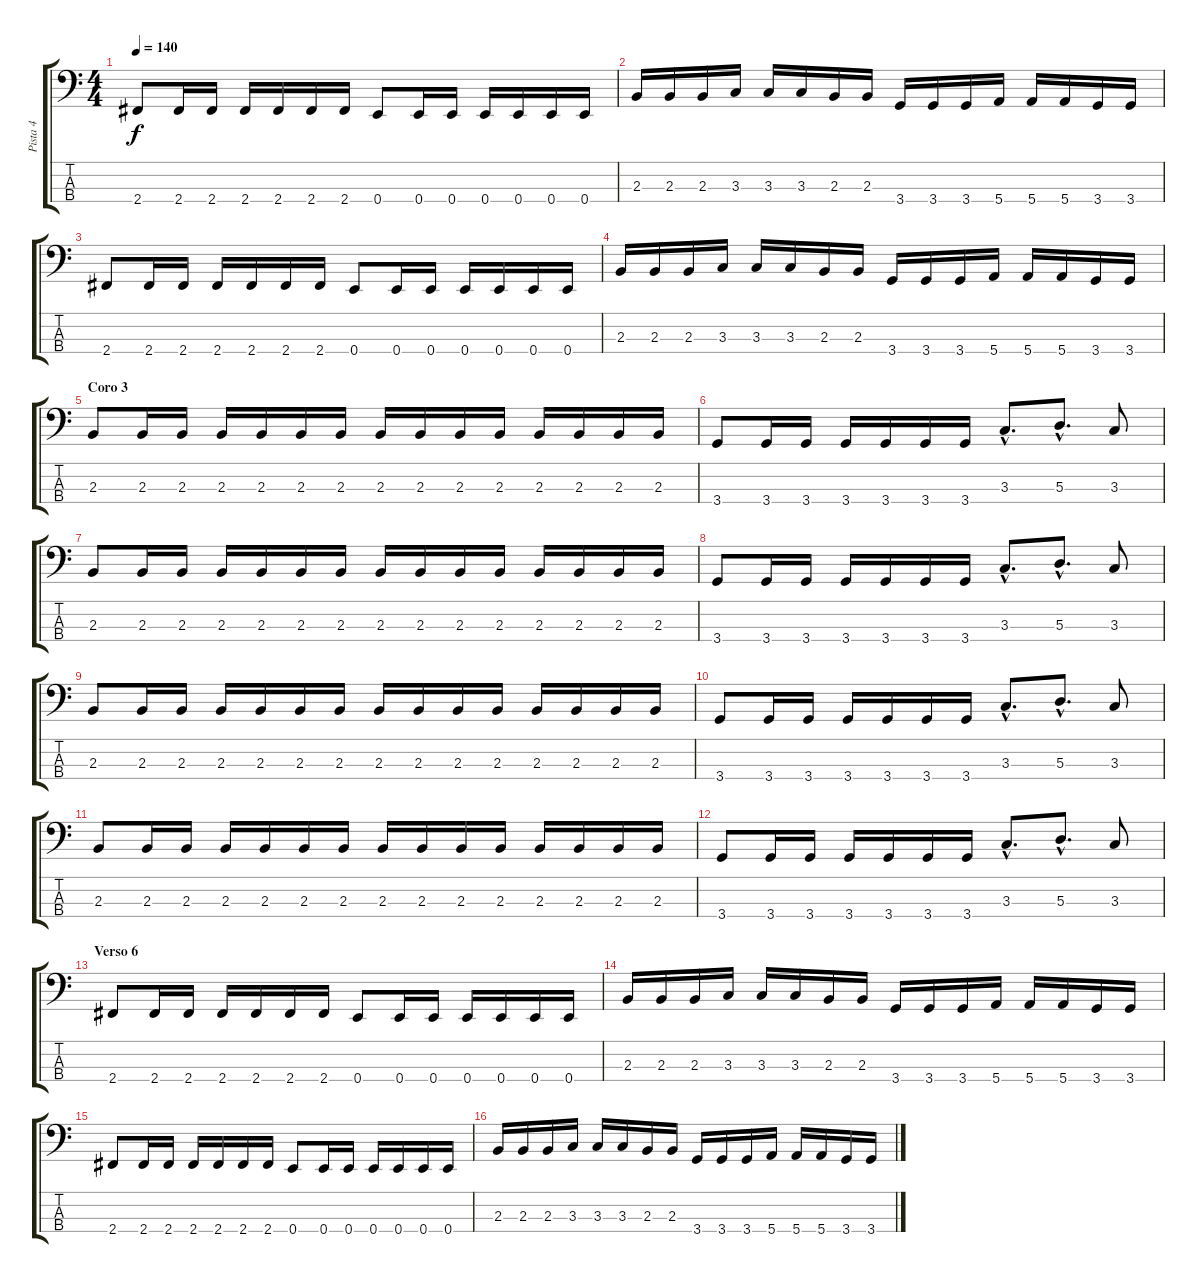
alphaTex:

\track ("Pista 4" "Pista 4") {instrument electricbassfinger}
\staff {score tabs}
\tuning (G2 D2 A1 E1) {hide}
\ts (4 4)
\tempo 140
\clef f4
\ks c
2.4.8{dy f} 2.4.16 2.4.16 2.4.16 2.4.16 2.4.16 2.4.16 0.4.8 0.4.16 0.4.16 0.4.16 0.4.16 0.4.16 0.4.16 |
2.3.16 2.3.16 2.3.16 3.3.16 3.3.16 3.3.16 2.3.16 2.3.16 3.4.16 3.4.16 3.4.16 5.4.16 5.4.16 5.4.16 3.4.16 3.4.16 |
2.4.8 2.4.16 2.4.16 2.4.16 2.4.16 2.4.16 2.4.16 0.4.8 0.4.16 0.4.16 0.4.16 0.4.16 0.4.16 0.4.16 |
2.3.16 2.3.16 2.3.16 3.3.16 3.3.16 3.3.16 2.3.16 2.3.16 3.4.16 3.4.16 3.4.16 5.4.16 5.4.16 5.4.16 3.4.16 3.4.16 |
\section ("" "Coro 3")
2.3.8 2.3.16 2.3.16 2.3.16 2.3.16 2.3.16 2.3.16 2.3.16 2.3.16 2.3.16 2.3.16 2.3.16 2.3.16 2.3.16 2.3.16 |
3.4.8 3.4.16 3.4.16 3.4.16 3.4.16 3.4.16 3.4.16 3.3{hac}.8{d} 5.3{hac}.8{d} 3.3.8 |
2.3.8 2.3.16 2.3.16 2.3.16 2.3.16 2.3.16 2.3.16 2.3.16 2.3.16 2.3.16 2.3.16 2.3.16 2.3.16 2.3.16 2.3.16 |
3.4.8 3.4.16 3.4.16 3.4.16 3.4.16 3.4.16 3.4.16 3.3{hac}.8{d} 5.3{hac}.8{d} 3.3.8 |
2.3.8 2.3.16 2.3.16 2.3.16 2.3.16 2.3.16 2.3.16 2.3.16 2.3.16 2.3.16 2.3.16 2.3.16 2.3.16 2.3.16 2.3.16 |
3.4.8 3.4.16 3.4.16 3.4.16 3.4.16 3.4.16 3.4.16 3.3{hac}.8{d} 5.3{hac}.8{d} 3.3.8 |
2.3.8 2.3.16 2.3.16 2.3.16 2.3.16 2.3.16 2.3.16 2.3.16 2.3.16 2.3.16 2.3.16 2.3.16 2.3.16 2.3.16 2.3.16 |
3.4.8 3.4.16 3.4.16 3.4.16 3.4.16 3.4.16 3.4.16 3.3{hac}.8{d} 5.3{hac}.8{d} 3.3.8 |
\section ("" "Verso 6")
2.4.8 2.4.16 2.4.16 2.4.16 2.4.16 2.4.16 2.4.16 0.4.8 0.4.16 0.4.16 0.4.16 0.4.16 0.4.16 0.4.16 |
2.3.16 2.3.16 2.3.16 3.3.16 3.3.16 3.3.16 2.3.16 2.3.16 3.4.16 3.4.16 3.4.16 5.4.16 5.4.16 5.4.16 3.4.16 3.4.16 |
2.4.8 2.4.16 2.4.16 2.4.16 2.4.16 2.4.16 2.4.16 0.4.8 0.4.16 0.4.16 0.4.16 0.4.16 0.4.16 0.4.16 |
2.3.16 2.3.16 2.3.16 3.3.16 3.3.16 3.3.16 2.3.16 2.3.16 3.4.16 3.4.16 3.4.16 5.4.16 5.4.16 5.4.16 3.4.16 3.4.16
